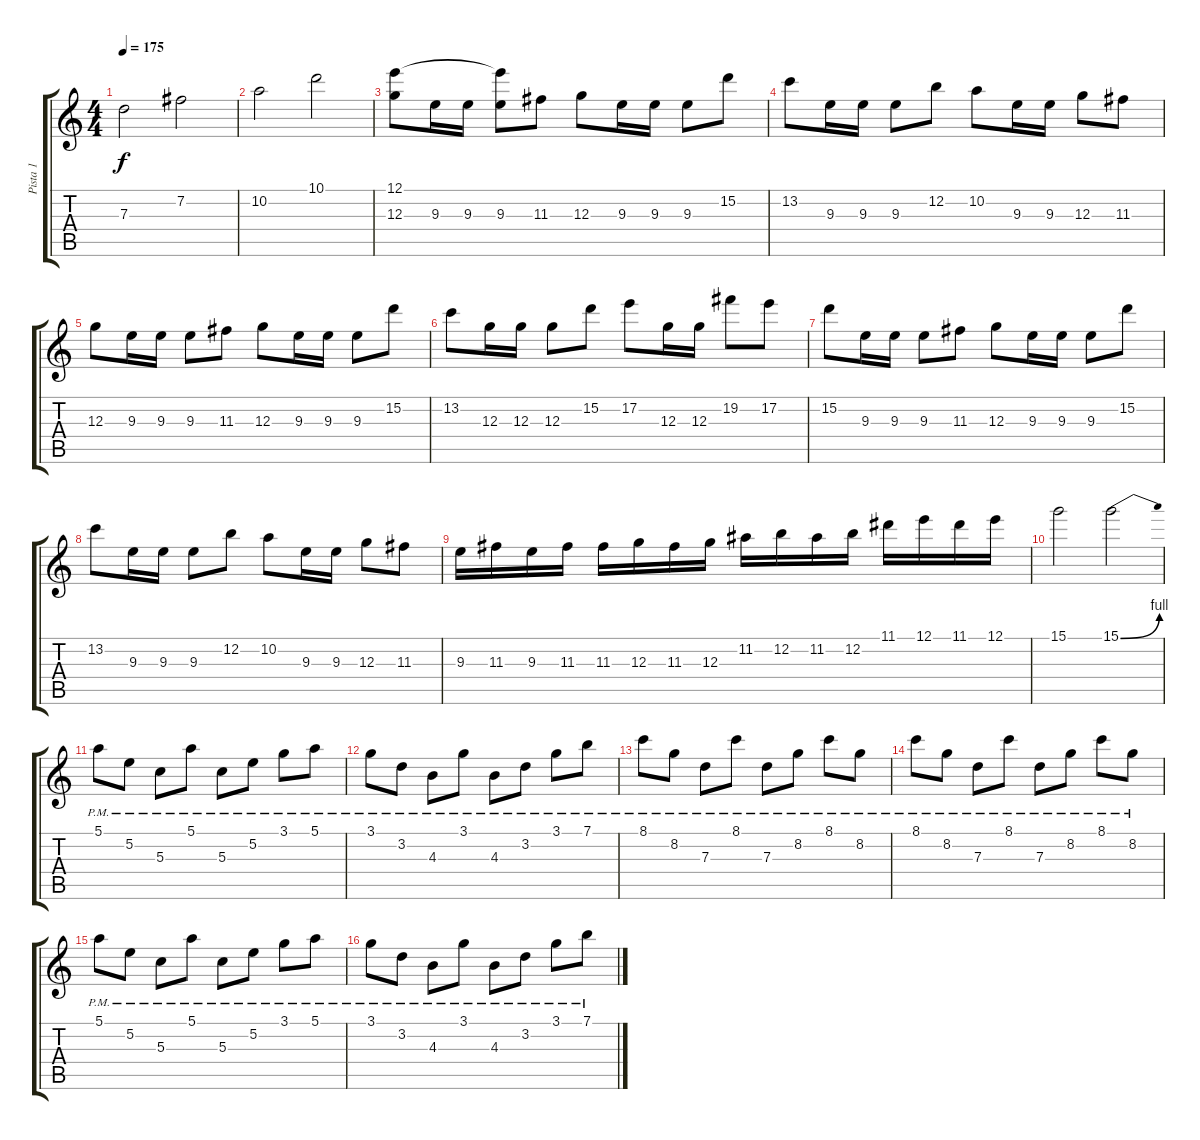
\track ("Pista 1" "Pista 1") {instrument distortionguitar}
\staff {score tabs}
\tuning (E4 B3 G3 D3 A2 E2) {hide}
\ts (4 4)
\tempo 175
\clef g2
\ks c
7.3.2{dy f} 7.2.2 |
10.2.2 10.1.2 |
(12.1 12.3).8 9.3.16 9.3.16 (12.1{t} 9.3).8 11.3.8 12.3.8 9.3.16 9.3.16 9.3.8 15.2.8 |
13.2.8 9.3.16 9.3.16 9.3.8 12.2.8 10.2.8 9.3.16 9.3.16 12.3.8 11.3.8 |
12.3.8 9.3.16 9.3.16 9.3.8 11.3.8 12.3.8 9.3.16 9.3.16 9.3.8 15.2.8 |
13.2.8 12.3.16 12.3.16 12.3.8 15.2.8 17.2.8 12.3.16 12.3.16 19.2.8 17.2.8 |
15.2.8 9.3.16 9.3.16 9.3.8 11.3.8 12.3.8 9.3.16 9.3.16 9.3.8 15.2.8 |
13.2.8 9.3.16 9.3.16 9.3.8 12.2.8 10.2.8 9.3.16 9.3.16 12.3.8 11.3.8 |
9.3.16 11.3.16 9.3.16 11.3.16 11.3.16 12.3.16 11.3.16 12.3.16 11.2.16 12.2.16 11.2.16 12.2.16 11.1.16 12.1.16 11.1.16 12.1.16 |
15.1.2 15.1{be (bend 0 0 60 4)}.2 |
5.1{pm}.8 5.2{pm}.8 5.3{pm}.8 5.1{pm}.8 5.3{pm}.8 5.2{pm}.8 3.1{pm}.8 5.1{pm}.8 |
3.1{pm}.8 3.2{pm}.8 4.3{pm}.8 3.1{pm}.8 4.3{pm}.8 3.2{pm}.8 3.1{pm}.8 7.1{pm}.8 |
8.1{pm}.8 8.2{pm}.8 7.3{pm}.8 8.1{pm}.8 7.3{pm}.8 8.2{pm}.8 8.1{pm}.8 8.2{pm}.8 |
8.1{pm}.8 8.2{pm}.8 7.3{pm}.8 8.1{pm}.8 7.3{pm}.8 8.2{pm}.8 8.1{pm}.8 8.2{pm}.8 |
5.1{pm}.8 5.2{pm}.8 5.3{pm}.8 5.1{pm}.8 5.3{pm}.8 5.2{pm}.8 3.1{pm}.8 5.1{pm}.8 |
3.1{pm}.8 3.2{pm}.8 4.3{pm}.8 3.1{pm}.8 4.3{pm}.8 3.2{pm}.8 3.1{pm}.8 7.1{pm}.8
